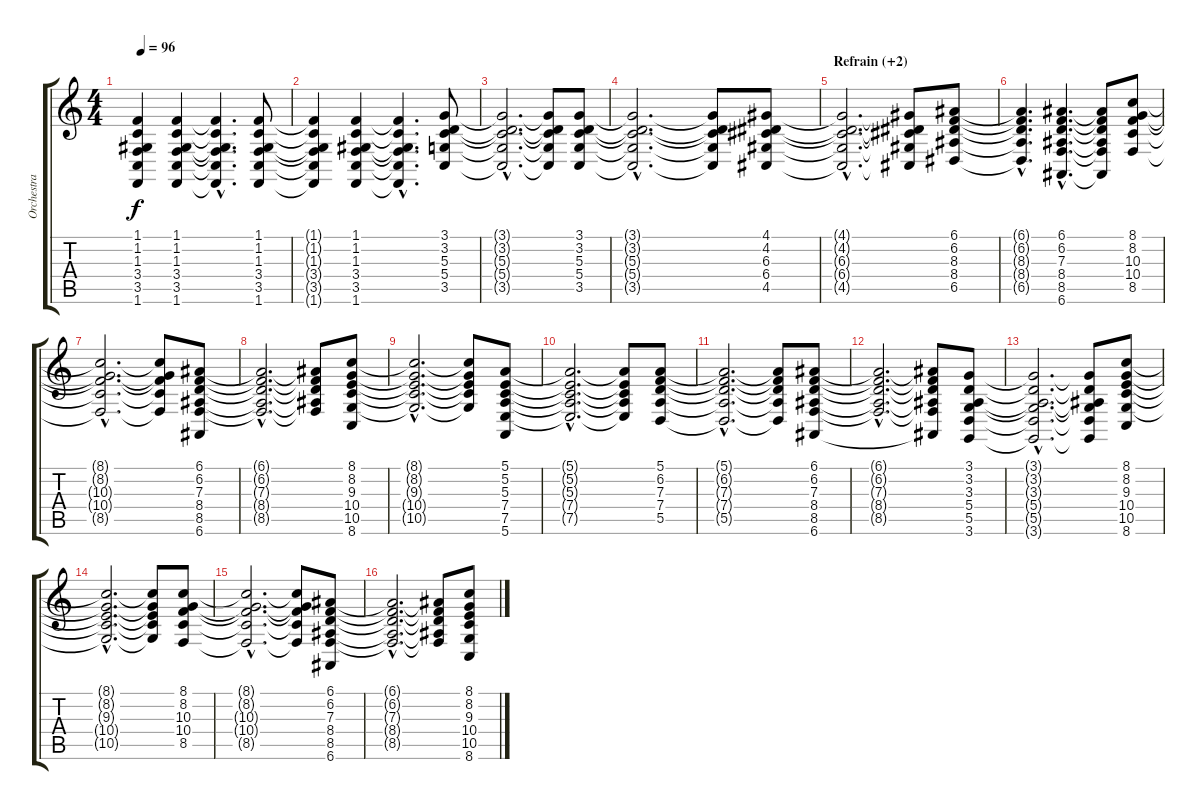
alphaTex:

\track ("Orchestra" "Orchestra") {instrument pizzicatostrings}
\staff {score tabs}
\tuning (E4 B3 G3 D3 A2 E2) {hide}
\ts (4 4)
\tempo 96
\clef g2
\ks c
(1.1{t} 1.2{t} 1.3{t} 3.4{t} 3.5{t} 1.6{t}).4{dy f} (1.1 1.2 1.3 3.4 3.5 1.6).4 (1.1{hac t} 1.2{hac t} 1.3{hac t} 3.4{hac t} 3.5{hac t} 1.6{hac t}).4{d} (1.1 1.2 1.3 3.4 3.5 1.6).8 |
(1.1{t} 1.2{t} 1.3{t} 3.4{t} 3.5{t} 1.6{t}).4 (1.1 1.2 1.3 3.4 3.5 1.6).4 (1.1{hac t} 1.2{hac t} 1.3{hac t} 3.4{hac t} 3.5{hac t} 1.6{hac t}).4{d} (3.1 3.2 5.3 5.4 3.5).8 |
(3.1{hac t} 3.2{hac t} 5.3{hac t} 5.4{hac t} 3.5{hac t}).2{d} (3.1{t} 3.2{t} 5.3{t} 5.4{t} 3.5{t}).8 (3.1 3.2 5.3 5.4 3.5).8 |
(3.1{hac t} 3.2{hac t} 5.3{hac t} 5.4{hac t} 3.5{hac t}).2{d} (3.1{t} 3.2{t} 5.3{t} 5.4{t} 3.5{t}).8 (4.1 4.2 6.3 6.4 4.5).8 |
\section ("" "Refrain (+2)")
(4.1{hac t} 4.2{hac t} 6.3{hac t} 6.4{hac t} 4.5{hac t}).2{d} (4.1{t} 4.2{t} 6.3{t} 6.4{t} 4.5{t}).8 (6.1 6.2 8.3 8.4 6.5).8 |
(6.1{hac t} 6.2{hac t} 8.3{hac t} 8.4{hac t} 6.5{hac t}).4{d} (6.1{hac} 6.2{hac} 7.3{hac} 8.4{hac} 8.5{hac} 6.6{hac}).4{d} (6.1{t} 6.2{t} 7.3{t} 8.4{t} 8.5{t} 6.6{t}).8 (8.1 8.2 10.3 10.4 8.5).8 |
(8.1{hac t} 8.2{hac t} 10.3{hac t} 10.4{hac t} 8.5{hac t}).2{d} (8.1{t} 8.2{t} 10.3{t} 10.4{t} 8.5{t}).8 (6.1 6.2 7.3 8.4 8.5 6.6).8 |
(6.1{hac t} 6.2{hac t} 7.3{hac t} 8.4{hac t} 8.5{hac t}).2{d} (6.1{t} 6.2{t} 7.3{t} 8.4{t} 8.5{t}).8 (8.1 8.2 9.3 10.4 10.5 8.6).8 |
(8.1{hac t} 8.2{hac t} 9.3{hac t} 10.4{hac t} 10.5{hac t}).2{d} (8.1{t} 8.2{t} 9.3{t} 10.4{t} 10.5{t}).8 (5.1 5.2 5.3 7.4 7.5 5.6).8 |
(5.1{hac t} 5.2{hac t} 5.3{hac t} 7.4{hac t} 7.5{hac t}).2{d} (5.1{t} 5.2{t} 5.3{t} 7.4{t} 7.5{t}).8 (5.1 6.2 7.3 7.4 5.5).8 |
(5.1{hac t} 6.2{hac t} 7.3{hac t} 7.4{hac t} 5.5{hac t}).2{d} (5.1{t} 6.2{t} 7.3{t} 7.4{t} 5.5{t}).8 (6.1 6.2 7.3 8.4 8.5 6.6).8 |
(6.1{hac t} 6.2{hac t} 7.3{hac t} 8.4{hac t} 8.5{hac t}).2{d} (6.1{t} 6.2{t} 7.3{t} 8.4{t} 8.5{t} 6.6{t}).8 (3.1 3.2 3.3 5.4 5.5 3.6).8 |
(3.1{hac t} 3.2{hac t} 3.3{hac t} 5.4{hac t} 5.5{hac t} 3.6{hac t}).2{d} (3.1{t} 3.2{t} 3.3{t} 5.4{t} 5.5{t} 3.6{t}).8 (8.1 8.2 9.3 10.4 10.5 8.6).8 |
(8.1{hac t} 8.2{hac t} 9.3{hac t} 10.4{hac t} 10.5{hac t}).2{d} (8.1{t} 8.2{t} 9.3{t} 10.4{t} 10.5{t}).8 (8.1 8.2 10.3 10.4 8.5).8 |
(8.1{hac t} 8.2{hac t} 10.3{hac t} 10.4{hac t} 8.5{hac t}).2{d} (8.1{t} 8.2{t} 10.3{t} 10.4{t} 8.5{t}).8 (6.1 6.2 7.3 8.4 8.5 6.6).8 |
(6.1{hac t} 6.2{hac t} 7.3{hac t} 8.4{hac t} 8.5{hac t}).2{d} (6.1{t} 6.2{t} 7.3{t} 8.4{t} 8.5{t}).8 (8.1 8.2 9.3 10.4 10.5 8.6).8
